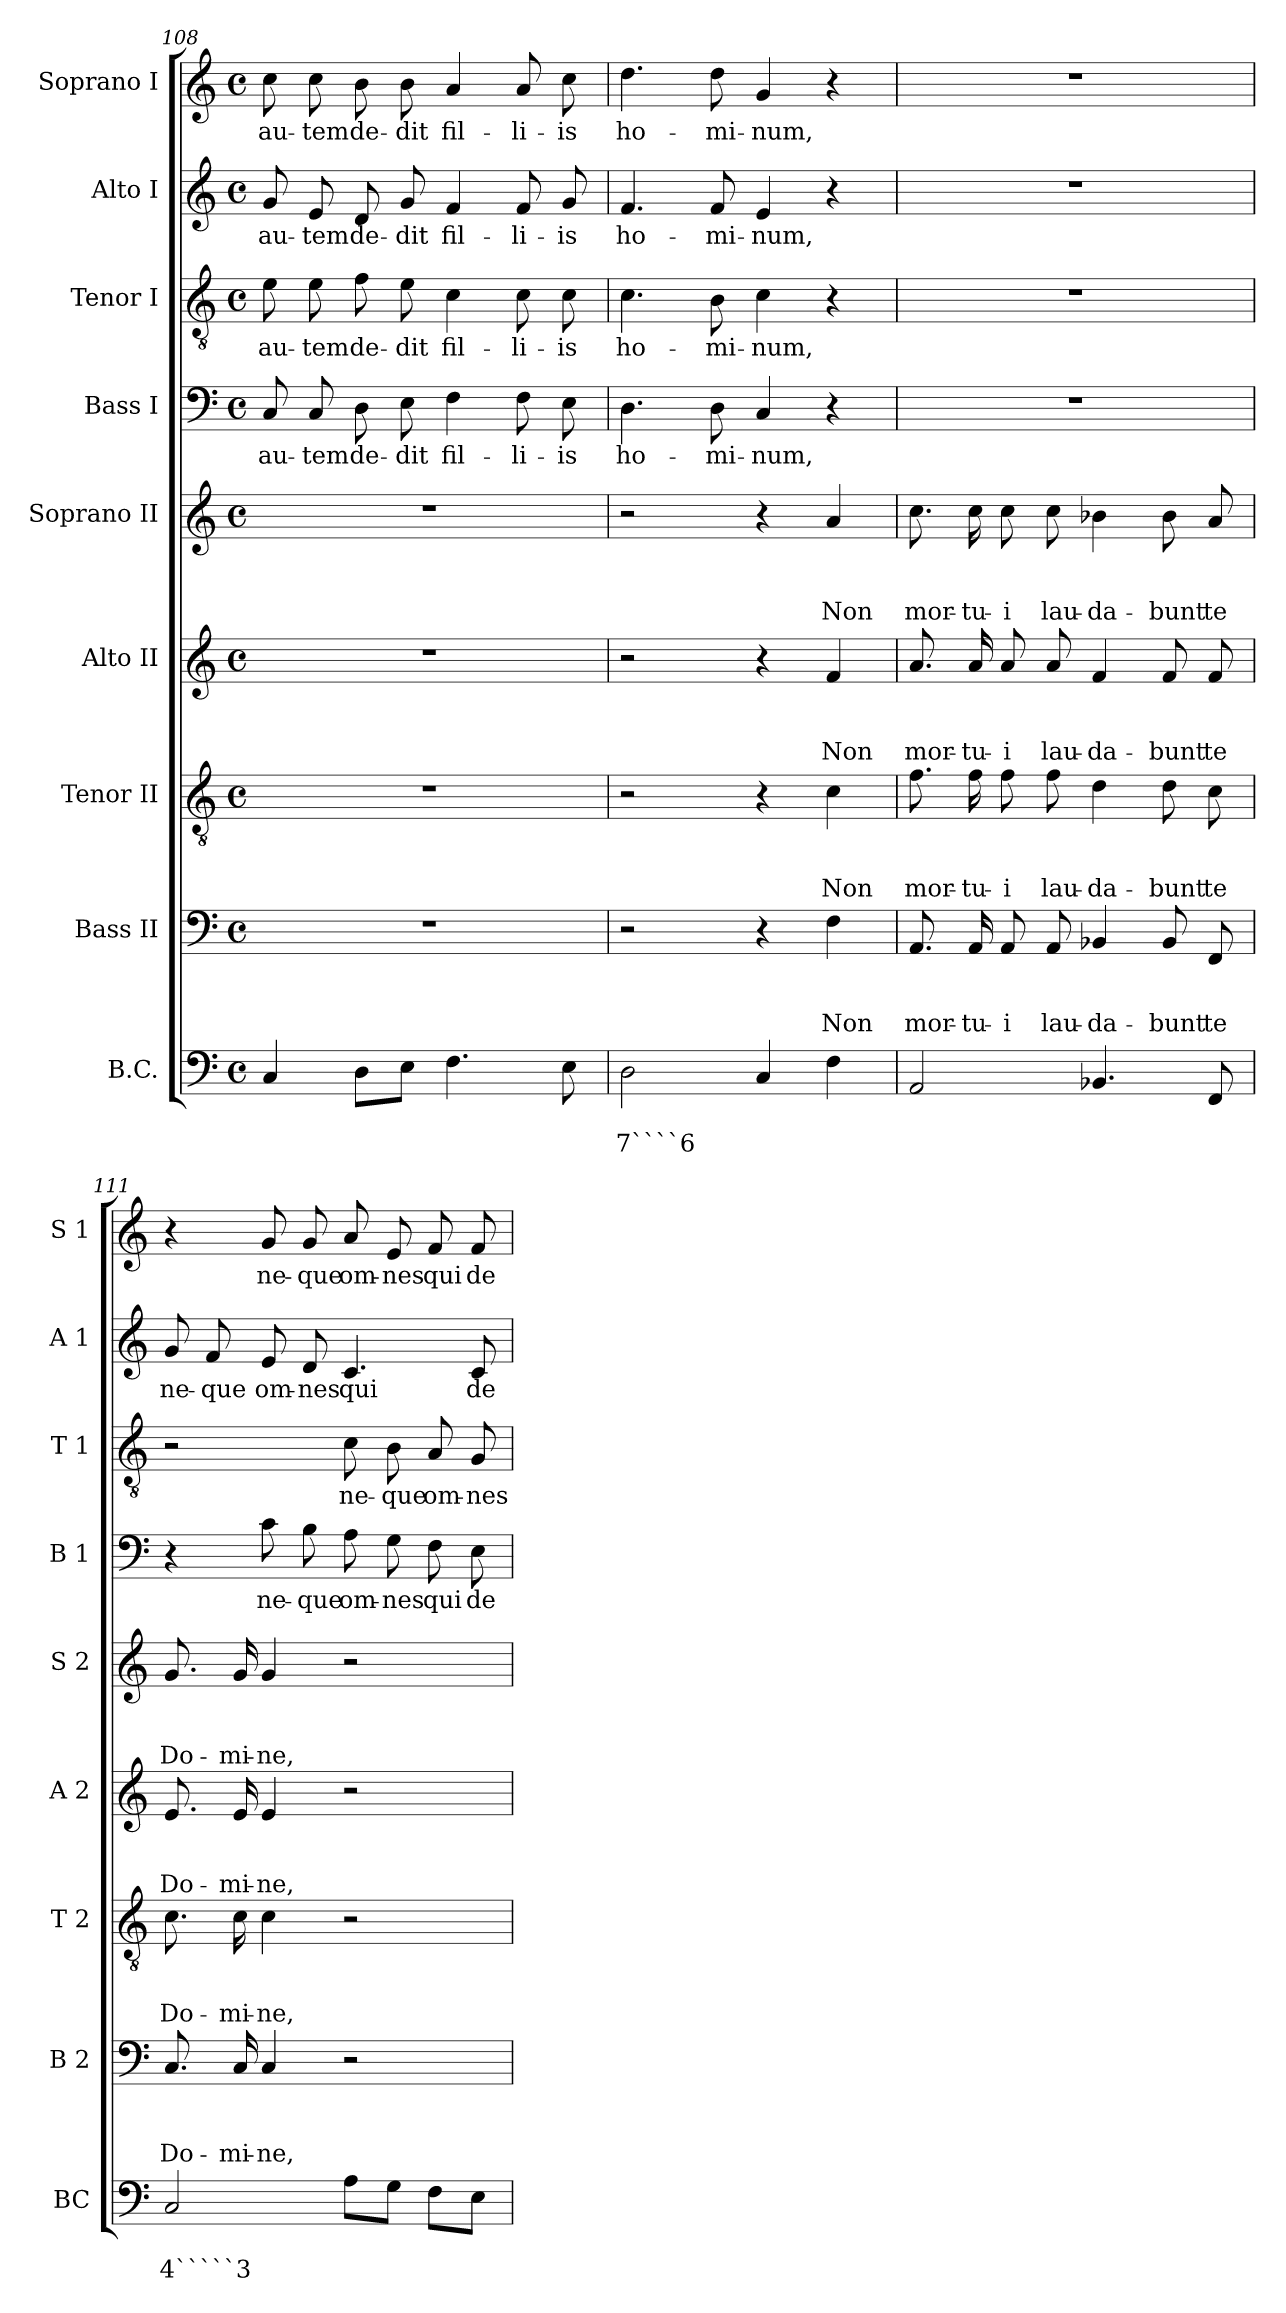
**kern	**text	**text	**kern	**text	**text	**text	**kern	**text	**text	**text	**kern	**text	**text	**text	**kern	**text	**text	**text	**kern	**text	**kern	**text	**kern	**text	**kern	**text
*part9	*part9	*part9	*part8	*part8	*part8	*part8	*part7	*part7	*part7	*part7	*part6	*part6	*part6	*part6	*part5	*part5	*part5	*part5	*part4	*part4	*part3	*part3	*part2	*part2	*part1	*part1
*staff9	*staff9	*staff9	*staff8	*staff8	*staff8	*staff8	*staff7	*staff7	*staff7	*staff7	*staff6	*staff6	*staff6	*staff6	*staff5	*staff5	*staff5	*staff5	*staff4	*staff4	*staff3	*staff3	*staff2	*staff2	*staff1	*staff1
*I"B.C.	*	*	*I"Bass II	*	*	*	*I"Tenor II	*	*	*	*I"Alto II	*	*	*	*I"Soprano II	*	*	*	*I"Bass I	*	*I"Tenor I	*	*I"Alto I	*	*I"Soprano I	*
*I'BC	*	*	*I'B 2	*	*	*	*I'T 2	*	*	*	*I'A 2	*	*	*	*I'S 2	*	*	*	*I'B 1	*	*I'T 1	*	*I'A 1	*	*I'S 1	*
*clefF4	*	*	*clefF4	*	*	*	*clefGv2	*	*	*	*clefG2	*	*	*	*clefG2	*	*	*	*clefF4	*	*clefGv2	*	*clefG2	*	*clefG2	*
*k[]	*	*	*k[]	*	*	*	*k[]	*	*	*	*k[]	*	*	*	*k[]	*	*	*	*k[]	*	*k[]	*	*k[]	*	*k[]	*
*C:	*	*	*C:	*	*	*	*C:	*	*	*	*C:	*	*	*	*C:	*	*	*	*C:	*	*C:	*	*C:	*	*C:	*
*M4/4	*	*	*M4/4	*	*	*	*M4/4	*	*	*	*M4/4	*	*	*	*M4/4	*	*	*	*M4/4	*	*M4/4	*	*M4/4	*	*M4/4	*
*met(c)	*	*	*met(c)	*	*	*	*met(c)	*	*	*	*met(c)	*	*	*	*met(c)	*	*	*	*met(c)	*	*met(c)	*	*met(c)	*	*met(c)	*
=108	=108	=108	=108	=108	=108	=108	=108	=108	=108	=108	=108	=108	=108	=108	=108	=108	=108	=108	=108	=108	=108	=108	=108	=108	=108	=108
!	!	!	!	!	!	!	!	!	!	!	!	!	!	!	!	!	!	!	!	!LO:LY:b	!	!LO:LY:b	!	!LO:LY:b	!	!LO:LY:b
4C/	.	.	1r	.	.	.	1r	.	.	.	1r	.	.	.	1r	.	.	.	8C/	au-	8e\	au-	8g/	au-	8cc\	au-
!	!	!	!	!	!	!	!	!	!	!	!	!	!	!	!	!	!	!	!	!LO:LY:b	!	!LO:LY:b	!	!LO:LY:b	!	!LO:LY:b
.	.	.	.	.	.	.	.	.	.	.	.	.	.	.	.	.	.	.	8C/	-tem	8e\	-tem	8e/	-tem	8cc\	-tem
!	!	!	!	!	!	!	!	!	!	!	!	!	!	!	!	!	!	!	!	!LO:LY:b	!	!LO:LY:b	!	!LO:LY:b	!	!LO:LY:b
8D\L	.	.	.	.	.	.	.	.	.	.	.	.	.	.	.	.	.	.	8D\	de-	8f\	de-	8d/	de-	8b\	de-
!	!	!	!	!	!	!	!	!	!	!	!	!	!	!	!	!	!	!	!	!LO:LY:b	!	!LO:LY:b	!	!LO:LY:b	!	!LO:LY:b
8E\J	.	.	.	.	.	.	.	.	.	.	.	.	.	.	.	.	.	.	8E\	-dit	8e\	-dit	8g/	-dit	8b\	-dit
!	!	!	!	!	!	!	!	!	!	!	!	!	!	!	!	!	!	!	!	!LO:LY:b	!	!LO:LY:b	!	!LO:LY:b	!	!LO:LY:b
4.F\	.	.	.	.	.	.	.	.	.	.	.	.	.	.	.	.	.	.	4F\	fil-	4c\	fil-	4f/	fil-	4a/	fil-
!	!	!	!	!	!	!	!	!	!	!	!	!	!	!	!	!	!	!	!	!LO:LY:b	!	!LO:LY:b	!	!LO:LY:b	!	!LO:LY:b
.	.	.	.	.	.	.	.	.	.	.	.	.	.	.	.	.	.	.	8F\	-li-	8c\	-li-	8f/	-li-	8a/	-li-
!	!	!	!	!	!	!	!	!	!	!	!	!	!	!	!	!	!	!	!	!LO:LY:b	!	!LO:LY:b	!	!LO:LY:b	!	!LO:LY:b
8E\	.	.	.	.	.	.	.	.	.	.	.	.	.	.	.	.	.	.	8E\	-is	8c\	-is	8g/	-is	8cc\	-is
=109	=109	=109	=109	=109	=109	=109	=109	=109	=109	=109	=109	=109	=109	=109	=109	=109	=109	=109	=109	=109	=109	=109	=109	=109	=109	=109
!	!	!LO:LY:b	!	!	!	!	!	!	!	!	!	!	!	!	!	!	!	!	!	!LO:LY:b	!	!LO:LY:b	!	!LO:LY:b	!	!LO:LY:b
2D\	.	7````6	2r	.	.	.	2r	.	.	.	2r	.	.	.	2r	.	.	.	4.D\	ho-	4.c\	ho-	4.f/	ho-	4.dd\	ho-
!	!	!	!	!	!	!	!	!	!	!	!	!	!	!	!	!	!	!	!	!LO:LY:b	!	!LO:LY:b	!	!LO:LY:b	!	!LO:LY:b
.	.	.	.	.	.	.	.	.	.	.	.	.	.	.	.	.	.	.	8D\	-mi-	8B\	-mi-	8f/	-mi-	8dd\	-mi-
!	!	!	!	!	!	!	!	!	!	!	!	!	!	!	!	!	!	!	!	!LO:LY:b	!	!LO:LY:b	!	!LO:LY:b	!	!LO:LY:b
4C/	.	.	4r	.	.	.	4r	.	.	.	4r	.	.	.	4r	.	.	.	4C/	-num,	4c\	-num,	4e/	-num,	4g/	-num,
!	!	!	!	!	!	!LO:LY:b	!	!	!	!LO:LY:b	!	!	!	!LO:LY:b	!	!	!	!LO:LY:b	!	!	!	!	!	!	!	!
4F\	.	.	4F\	.	.	Non	4c\	.	.	Non	4f/	.	.	Non	4a/	.	.	Non	4r	.	4r	.	4r	.	4r	.
=110	=110	=110	=110	=110	=110	=110	=110	=110	=110	=110	=110	=110	=110	=110	=110	=110	=110	=110	=110	=110	=110	=110	=110	=110	=110	=110
!	!	!	!	!	!	!LO:LY:b	!	!	!	!LO:LY:b	!	!	!	!LO:LY:b	!	!	!	!LO:LY:b	!	!	!	!	!	!	!	!
2AA/	.	.	8.AA/	.	.	mor-	8.f\	.	.	mor-	8.a/	.	.	mor-	8.cc\	.	.	mor-	1r	.	1r	.	1r	.	1r	.
!	!	!	!	!	!	!LO:LY:b	!	!	!	!LO:LY:b	!	!	!	!LO:LY:b	!	!	!	!LO:LY:b	!	!	!	!	!	!	!	!
.	.	.	16AA/	.	.	-tu-	16f\	.	.	-tu-	16a/	.	.	-tu-	16cc\	.	.	-tu-	.	.	.	.	.	.	.	.
!	!	!	!	!	!	!LO:LY:b	!	!	!	!LO:LY:b	!	!	!	!LO:LY:b	!	!	!	!LO:LY:b	!	!	!	!	!	!	!	!
.	.	.	8AA/	.	.	-i	8f\	.	.	-i	8a/	.	.	-i	8cc\	.	.	-i	.	.	.	.	.	.	.	.
!	!	!	!	!	!	!LO:LY:b	!	!	!	!LO:LY:b	!	!	!	!LO:LY:b	!	!	!	!LO:LY:b	!	!	!	!	!	!	!	!
.	.	.	8AA/	.	.	lau-	8f\	.	.	lau-	8a/	.	.	lau-	8cc\	.	.	lau-	.	.	.	.	.	.	.	.
!	!	!	!	!	!	!LO:LY:b	!	!	!	!LO:LY:b	!	!	!	!LO:LY:b	!	!	!	!LO:LY:b	!	!	!	!	!	!	!	!
4.BB-X/	.	.	4BB-X/	.	.	-da-	4d\	.	.	-da-	4f/	.	.	-da-	4b-X\	.	.	-da-	.	.	.	.	.	.	.	.
!	!	!	!	!	!	!LO:LY:b	!	!	!	!LO:LY:b	!	!	!	!LO:LY:b	!	!	!	!LO:LY:b	!	!	!	!	!	!	!	!
.	.	.	8BB-/	.	.	-bunt	8d\	.	.	-bunt	8f/	.	.	-bunt	8b-\	.	.	-bunt	.	.	.	.	.	.	.	.
!	!	!	!	!	!	!LO:LY:b	!	!	!	!LO:LY:b	!	!	!	!LO:LY:b	!	!	!	!LO:LY:b	!	!	!	!	!	!	!	!
8FF/	.	.	8FF/	.	.	te	8c\	.	.	te	8f/	.	.	te	8a/	.	.	te	.	.	.	.	.	.	.	.
!!LO:PB:g=z
=111	=111	=111	=111	=111	=111	=111	=111	=111	=111	=111	=111	=111	=111	=111	=111	=111	=111	=111	=111	=111	=111	=111	=111	=111	=111	=111
!	!	!LO:LY:b	!	!	!	!LO:LY:b	!	!	!	!LO:LY:b	!	!	!	!LO:LY:b	!	!	!	!LO:LY:b	!	!	!	!	!	!LO:LY:b	!	!
2C/	.	4`````3	8.C/	.	.	Do-	8.c\	.	.	Do-	8.e/	.	.	Do-	8.g/	.	.	Do-	4r	.	2r	.	8g/	ne-	4r	.
!	!	!	!	!	!	!	!	!	!	!	!	!	!	!	!	!	!	!	!	!	!	!	!	!LO:LY:b	!	!
.	.	.	.	.	.	.	.	.	.	.	.	.	.	.	.	.	.	.	.	.	.	.	8f/	-que	.	.
!	!	!	!	!	!	!LO:LY:b	!	!	!	!LO:LY:b	!	!	!	!LO:LY:b	!	!	!	!LO:LY:b	!	!	!	!	!	!	!	!
.	.	.	16C/	.	.	-mi-	16c\	.	.	-mi-	16e/	.	.	-mi-	16g/	.	.	-mi-	.	.	.	.	.	.	.	.
!	!	!	!	!	!	!LO:LY:b	!	!	!	!LO:LY:b	!	!	!	!LO:LY:b	!	!	!	!LO:LY:b	!	!LO:LY:b	!	!	!	!LO:LY:b	!	!LO:LY:b
.	.	.	4C/	.	.	-ne,	4c\	.	.	-ne,	4e/	.	.	-ne,	4g/	.	.	-ne,	8c\	ne-	.	.	8e/	om-	8g/	ne-
!	!	!	!	!	!	!	!	!	!	!	!	!	!	!	!	!	!	!	!	!LO:LY:b	!	!	!	!LO:LY:b	!	!LO:LY:b
.	.	.	.	.	.	.	.	.	.	.	.	.	.	.	.	.	.	.	8B\	-que	.	.	8d/	-nes	8g/	-que
!	!	!	!	!	!	!	!	!	!	!	!	!	!	!	!	!	!	!	!	!LO:LY:b	!	!LO:LY:b	!	!LO:LY:b	!	!LO:LY:b
8A\L	.	.	2r	.	.	.	2r	.	.	.	2r	.	.	.	2r	.	.	.	8A\	om-	8c\	ne-	4.c/	qui	8a/	om-
!	!	!	!	!	!	!	!	!	!	!	!	!	!	!	!	!	!	!	!	!LO:LY:b	!	!LO:LY:b	!	!	!	!LO:LY:b
8G\J	.	.	.	.	.	.	.	.	.	.	.	.	.	.	.	.	.	.	8G\	-nes	8B\	-que	.	.	8e/	-nes
!	!	!	!	!	!	!	!	!	!	!	!	!	!	!	!	!	!	!	!	!LO:LY:b	!	!LO:LY:b	!	!	!	!LO:LY:b
8F\L	.	.	.	.	.	.	.	.	.	.	.	.	.	.	.	.	.	.	8F\	qui	8A/	om-	.	.	8f/	qui
!	!	!	!	!	!	!	!	!	!	!	!	!	!	!	!	!	!	!	!	!LO:LY:b	!	!LO:LY:b	!	!LO:LY:b	!	!LO:LY:b
8E\J	.	.	.	.	.	.	.	.	.	.	.	.	.	.	.	.	.	.	8E\	de-	8G/	-nes	8c/	de-	8f/	de-
=	=	=	=	=	=	=	=	=	=	=	=	=	=	=	=	=	=	=	=	=	=	=	=	=	=	=
*-	*-	*-	*-	*-	*-	*-	*-	*-	*-	*-	*-	*-	*-	*-	*-	*-	*-	*-	*-	*-	*-	*-	*-	*-	*-	*-
